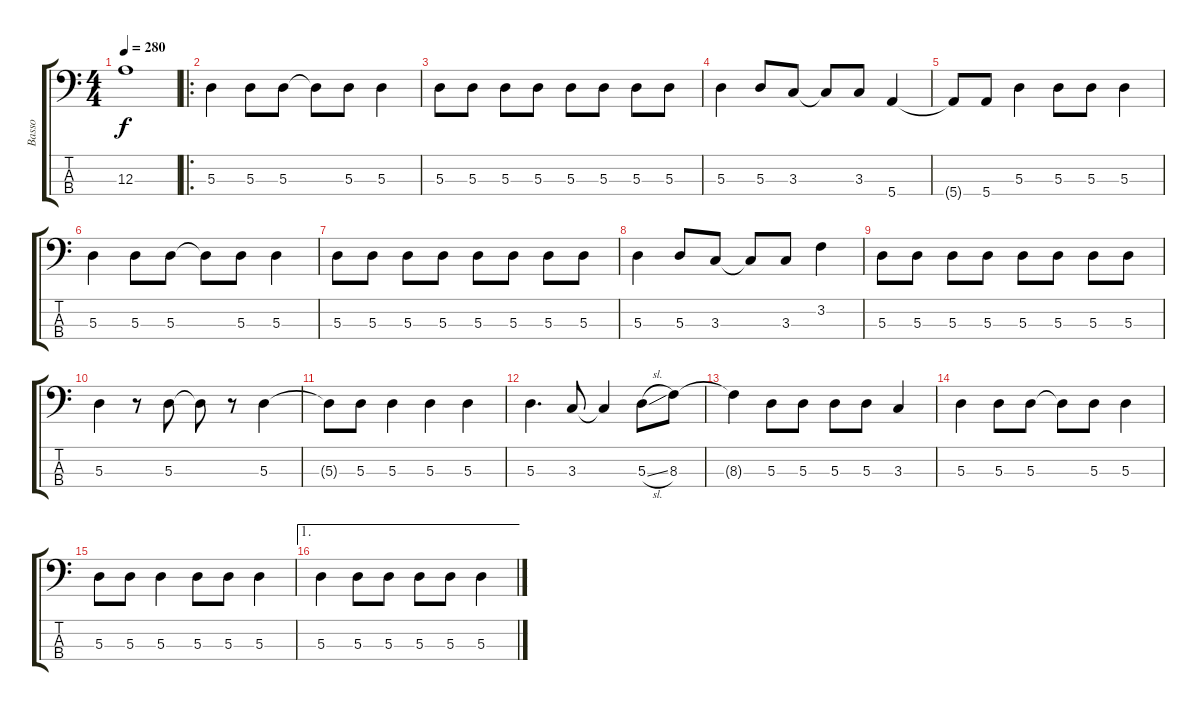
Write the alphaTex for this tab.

\track ("Basso" "Basso") {instrument electricbasspick}
\staff {score tabs}
\tuning (G2 D2 A1 E1) {hide}
\ts (4 4)
\tempo 280
\clef f4
\ks c
12.3{t}.1{dy f} |
\ro
5.3.4 5.3.8 5.3.8 5.3{t}.8 5.3.8 5.3.4 |
5.3.8 5.3.8 5.3.8 5.3.8 5.3.8 5.3.8 5.3.8 5.3.8 |
5.3.4 5.3.8 3.3.8 3.3{t}.8 3.3.8 5.4.4 |
5.4{t}.8 5.4.8 5.3.4 5.3.8 5.3.8 5.3.4 |
5.3.4 5.3.8 5.3.8 5.3{t}.8 5.3.8 5.3.4 |
5.3.8 5.3.8 5.3.8 5.3.8 5.3.8 5.3.8 5.3.8 5.3.8 |
5.3.4 5.3.8 3.3.8 3.3{t}.8 3.3.8 3.2.4 |
5.3.8 5.3.8 5.3.8 5.3.8 5.3.8 5.3.8 5.3.8 5.3.8 |
5.3.4 r.8 5.3.8 5.3{t}.8 r.8 5.3.4 |
5.3{t}.8 5.3.8 5.3.4 5.3.4 5.3.4 |
5.3.4{d} 3.3.8 3.3{t}.4 5.3{sl}.8 8.3.8 |
8.3{t}.4 5.3.8 5.3.8 5.3.8 5.3.8 3.3.4 |
5.3.4 5.3.8 5.3.8 5.3{t}.8 5.3.8 5.3.4 |
5.3.8 5.3.8 5.3.4 5.3.8 5.3.8 5.3.4 |
\ae 1
5.3.4 5.3.8 5.3.8 5.3.8 5.3.8 5.3.4
